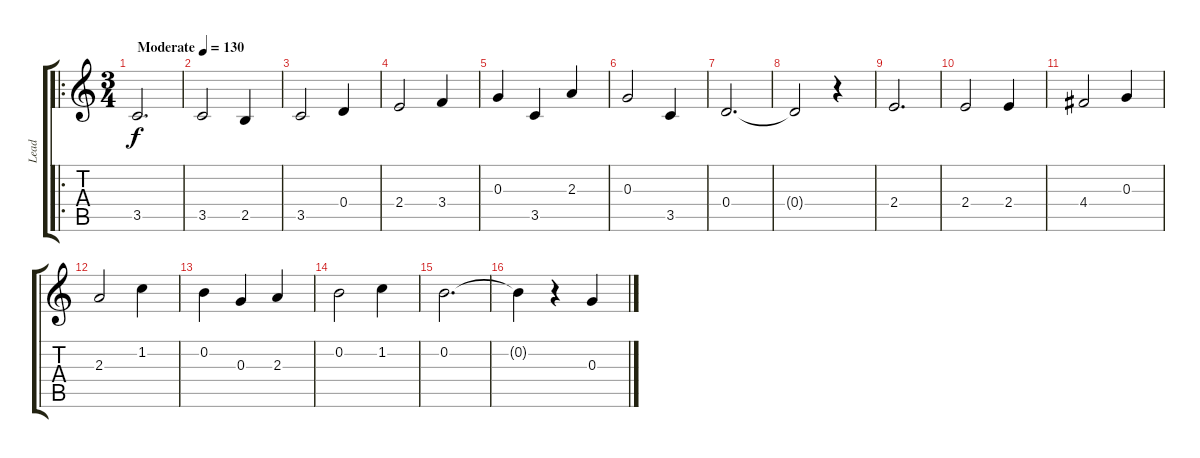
\track ("Lead" "Lead") {instrument acousticguitarsteel}
\staff {score tabs}
\tuning (E4 B3 G3 D3 A2 E2) {hide}
\ro
\ts (3 4)
\tempo (130 "Moderate")
\clef g2
\ks c
3.5.2{d dy f instrument acousticguitarsteel} |
3.5.2 2.5.4 |
3.5.2 0.4.4 |
2.4.2 3.4.4 |
0.3.4 3.5.4 2.3.4 |
0.3.2 3.5.4 |
0.4.2{d} |
0.4{t}.2 r.4 |
2.4.2{d} |
2.4.2 2.4.4 |
4.4.2 0.3.4 |
2.3.2 1.2.4 |
0.2.4 0.3.4 2.3.4 |
0.2.2 1.2.4 |
0.2.2{d} |
0.2{t}.4 r.4 0.3.4
